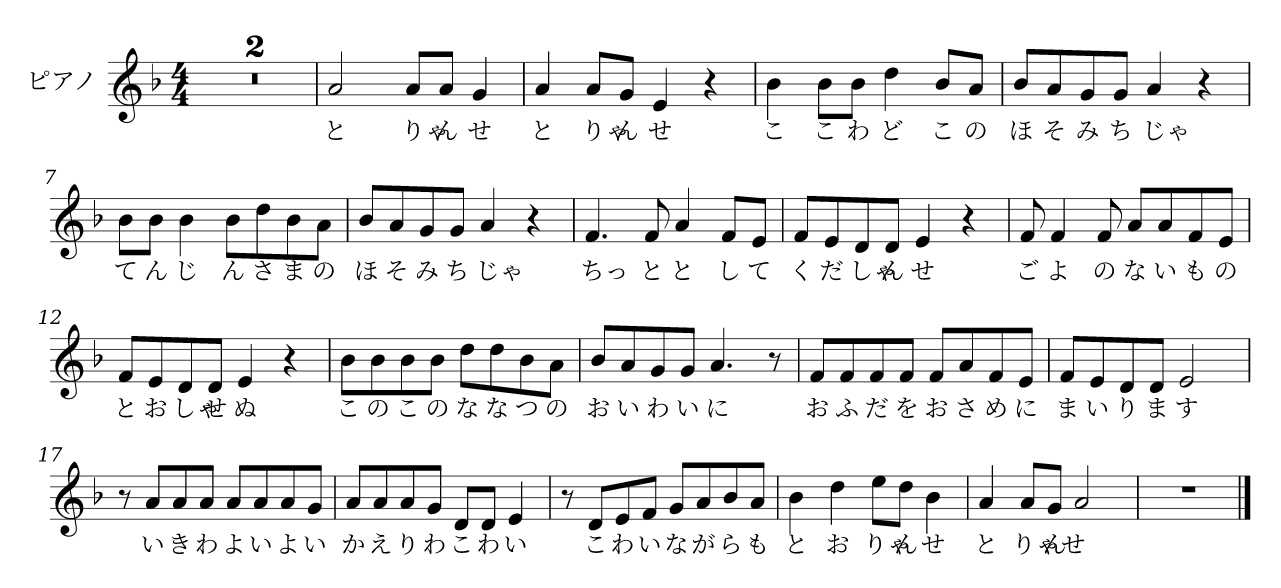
**kern	**text
*part1	*part1
*staff1	*staff1
*I"ピアノ	*
*clefG2	*
*k[b-]	*
*M4/4	*
*MM120	*
=1	=1
1r	.
=2	=2
1r	.
=3	=3
!	!LO:LY:b
2a/	と
!	!LO:LY:b
8a/L	りゃ
!	!LO:LY:b
8a/J	ん
!	!LO:LY:b
4g/	せ
=4	=4
!	!LO:LY:b
4a/	と
!	!LO:LY:b
8a/L	りゃ
!	!LO:LY:b
8g/J	ん
!	!LO:LY:b
4e/	せ
4r	.
=5	=5
!	!LO:LY:b
4b-\	こ
!	!LO:LY:b
8b-\L	こ
!	!LO:LY:b
8b-\J	わ
!	!LO:LY:b
4dd\	ど
!	!LO:LY:b
8b-/L	こ
!	!LO:LY:b
8a/J	の
=6	=6
!	!LO:LY:b
8b-/L	ほ
!	!LO:LY:b
8a/	そ
!	!LO:LY:b
8g/	み
!	!LO:LY:b
8g/J	ち
!	!LO:LY:b
4a/	じゃ
4r	.
=7	=7
!	!LO:LY:b
8b-\L	て
!	!LO:LY:b
8b-\J	ん
!	!LO:LY:b
4b-\	じ
!	!LO:LY:b
8b-\L	ん
!	!LO:LY:b
8dd\	さ
!	!LO:LY:b
8b-\	ま
!	!LO:LY:b
8a\J	の
=8	=8
!	!LO:LY:b
8b-/L	ほ
!	!LO:LY:b
8a/	そ
!	!LO:LY:b
8g/	み
!	!LO:LY:b
8g/J	ち
!	!LO:LY:b
4a/	じゃ
4r	.
!!LO:LB:g=z
=9	=9
!	!LO:LY:b
4.f/	ちっ
!	!LO:LY:b
8f/	と
!	!LO:LY:b
4a/	と
!	!LO:LY:b
8f/L	し
!	!LO:LY:b
8e/J	て
=10	=10
!	!LO:LY:b
8f/L	く
!	!LO:LY:b
8e/	だ
!	!LO:LY:b
8d/	しゃ
!	!LO:LY:b
8d/J	ん
!	!LO:LY:b
4e/	せ
4r	.
=11	=11
!	!LO:LY:b
8f/	ご
!	!LO:LY:b
4f/	よ
!	!LO:LY:b
8f/	の
!	!LO:LY:b
8a/L	な
!	!LO:LY:b
8a/	い
!	!LO:LY:b
8f/	も
!	!LO:LY:b
8e/J	の
=12	=12
!	!LO:LY:b
8f/L	と
!	!LO:LY:b
8e/	お
!	!LO:LY:b
8d/	しゃ
!	!LO:LY:b
8d/J	せ
!	!LO:LY:b
4e/	ぬ
4r	.
=13	=13
!	!LO:LY:b
8b-\L	こ
!	!LO:LY:b
8b-\	の
!	!LO:LY:b
8b-\	こ
!	!LO:LY:b
8b-\J	の
!	!LO:LY:b
8dd\L	な
!	!LO:LY:b
8dd\	な
!	!LO:LY:b
8b-\	つ
!	!LO:LY:b
8a\J	の
=14	=14
!	!LO:LY:b
8b-/L	お
!	!LO:LY:b
8a/	い
!	!LO:LY:b
8g/	わ
!	!LO:LY:b
8g/J	い
!	!LO:LY:b
4.a/	に
8r	.
!!LO:LB:g=z
=15	=15
!	!LO:LY:b
8f/L	お
!	!LO:LY:b
8f/	ふ
!	!LO:LY:b
8f/	だ
!	!LO:LY:b
8f/J	を
!	!LO:LY:b
8f/L	お
!	!LO:LY:b
8a/	さ
!	!LO:LY:b
8f/	め
!	!LO:LY:b
8e/J	に
=16	=16
!	!LO:LY:b
8f/L	ま
!	!LO:LY:b
8e/	い
!	!LO:LY:b
8d/	り
!	!LO:LY:b
8d/J	ま
!	!LO:LY:b
2e/	す
=17	=17
8r	.
!	!LO:LY:b
8a/L	い
!	!LO:LY:b
8a/	き
!	!LO:LY:b
8a/J	わ
!	!LO:LY:b
8a/L	よ
!	!LO:LY:b
8a/	い
!	!LO:LY:b
8a/	よ
!	!LO:LY:b
8g/J	い
=18	=18
!	!LO:LY:b
8a/L	か
!	!LO:LY:b
8a/	え
!	!LO:LY:b
8a/	り
!	!LO:LY:b
8g/J	わ
!	!LO:LY:b
8d/L	こ
!	!LO:LY:b
8d/J	わ
!	!LO:LY:b
4e/	い
=19	=19
8r	.
!	!LO:LY:b
8d/L	こ
!	!LO:LY:b
8e/	わ
!	!LO:LY:b
8f/J	い
!	!LO:LY:b
8g/L	な
!	!LO:LY:b
8a/	が
!	!LO:LY:b
8b-/	ら
!	!LO:LY:b
8a/J	も
=20	=20
!	!LO:LY:b
4b-\	と
!	!LO:LY:b
4dd\	お
!	!LO:LY:b
8ee\L	りゃ
!	!LO:LY:b
8dd\J	ん
!	!LO:LY:b
4b-\	せ
!!LO:LB:g=z
=21	=21
!	!LO:LY:b
4a/	と
!	!LO:LY:b
8a/L	りゃ
!	!LO:LY:b
8g/J	ん
!	!LO:LY:b
2a/	せ
=22	=22
1r	.
==	==
*-	*-
